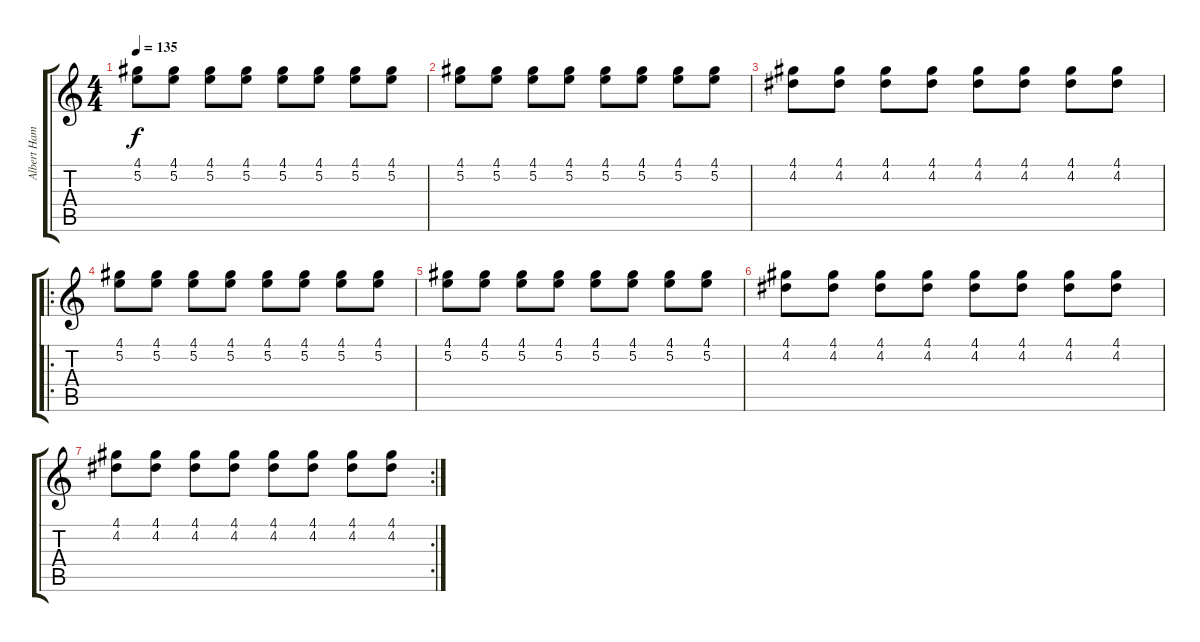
\track ("Albert Hammond Jr." "Albert Ham") {instrument overdrivenguitar}
\staff {score tabs}
\tuning (E4 B3 G3 D3 A2 E2) {hide}
\ts (4 4)
\tempo 135
\clef g2
\ks c
(4.1 5.2).8{dy f} (4.1 5.2).8 (4.1 5.2).8 (4.1 5.2).8 (4.1 5.2).8 (4.1 5.2).8 (4.1 5.2).8 (4.1 5.2).8 |
(4.1 5.2).8 (4.1 5.2).8 (4.1 5.2).8 (4.1 5.2).8 (4.1 5.2).8 (4.1 5.2).8 (4.1 5.2).8 (4.1 5.2).8 |
(4.1 4.2).8 (4.1 4.2).8 (4.1 4.2).8 (4.1 4.2).8 (4.1 4.2).8 (4.1 4.2).8 (4.1 4.2).8 (4.1 4.2).8 |
\ro
(4.1 5.2).8 (4.1 5.2).8 (4.1 5.2).8 (4.1 5.2).8 (4.1 5.2).8 (4.1 5.2).8 (4.1 5.2).8 (4.1 5.2).8 |
(4.1 5.2).8 (4.1 5.2).8 (4.1 5.2).8 (4.1 5.2).8 (4.1 5.2).8 (4.1 5.2).8 (4.1 5.2).8 (4.1 5.2).8 |
(4.1 4.2).8 (4.1 4.2).8 (4.1 4.2).8 (4.1 4.2).8 (4.1 4.2).8 (4.1 4.2).8 (4.1 4.2).8 (4.1 4.2).8 |
\rc 2
(4.1 4.2).8 (4.1 4.2).8 (4.1 4.2).8 (4.1 4.2).8 (4.1 4.2).8 (4.1 4.2).8 (4.1 4.2).8 (4.1 4.2).8
